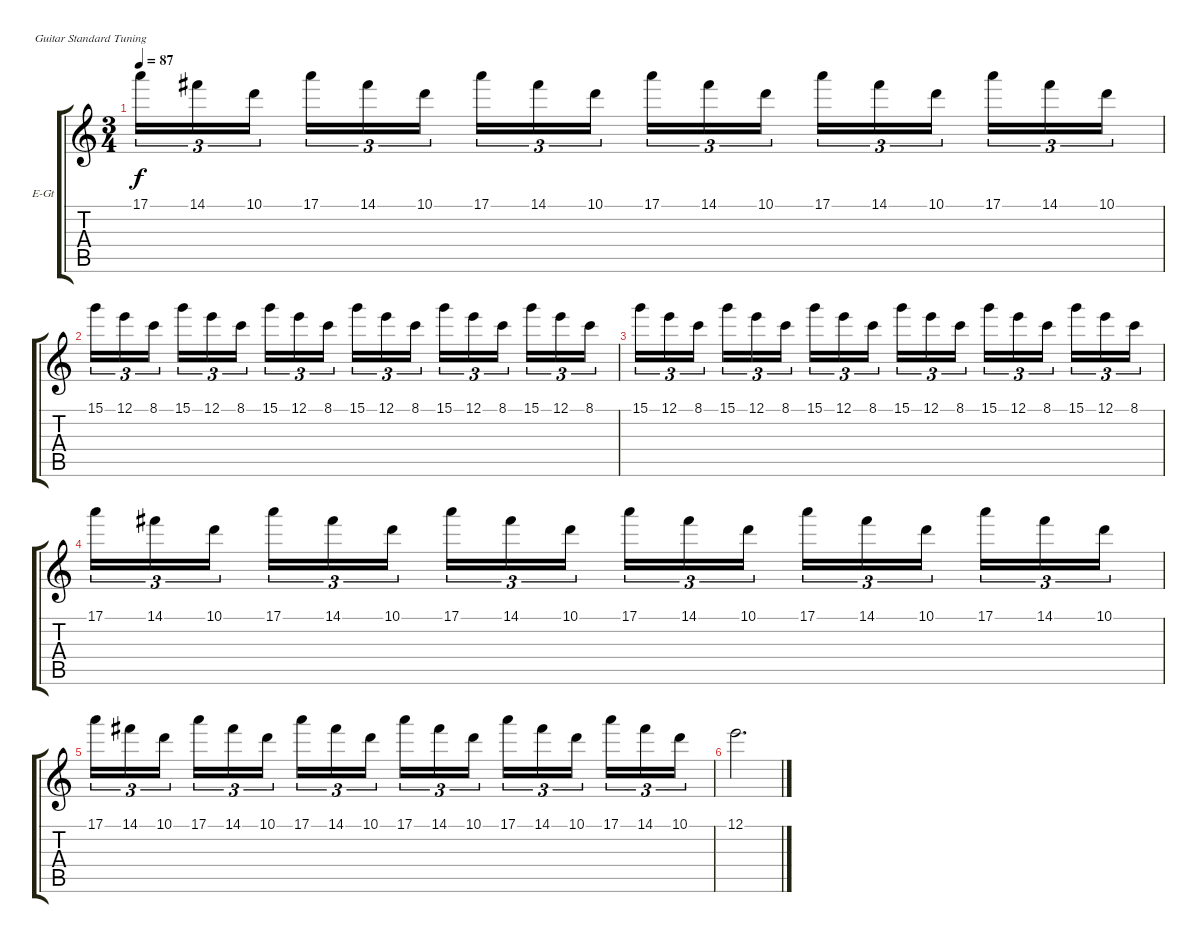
\bracketExtendMode groupsimilarinstruments
\firstSystemTrackNameOrientation horizontal
\otherSystemsTrackNameOrientation horizontal
\track ("solo" "E-Gt") {instrument distortionguitar}
\staff {score tabs}
\tuning (E4 B3 G3 D3 A2 E2)
\ts (3 4)
\tempo 87
\clef g2
\ks c
17.1.16{tu (3 2) dy f} 14.1.16{tu (3 2)} 10.1.16{tu (3 2)} 17.1.16{tu (3 2)} 14.1.16{tu (3 2)} 10.1.16{tu (3 2)} 17.1.16{tu (3 2)} 14.1.16{tu (3 2)} 10.1.16{tu (3 2)} 17.1.16{tu (3 2)} 14.1.16{tu (3 2)} 10.1.16{tu (3 2)} 17.1.16{tu (3 2)} 14.1.16{tu (3 2)} 10.1.16{tu (3 2)} 17.1.16{tu (3 2)} 14.1.16{tu (3 2)} 10.1.16{tu (3 2)} |
15.1.16{tu (3 2)} 12.1.16{tu (3 2)} 8.1.16{tu (3 2)} 15.1.16{tu (3 2)} 12.1.16{tu (3 2)} 8.1.16{tu (3 2)} 15.1.16{tu (3 2)} 12.1.16{tu (3 2)} 8.1.16{tu (3 2)} 15.1.16{tu (3 2)} 12.1.16{tu (3 2)} 8.1.16{tu (3 2)} 15.1.16{tu (3 2)} 12.1.16{tu (3 2)} 8.1.16{tu (3 2)} 15.1.16{tu (3 2)} 12.1.16{tu (3 2)} 8.1.16{tu (3 2)} |
15.1.16{tu (3 2)} 12.1.16{tu (3 2)} 8.1.16{tu (3 2)} 15.1.16{tu (3 2)} 12.1.16{tu (3 2)} 8.1.16{tu (3 2)} 15.1.16{tu (3 2)} 12.1.16{tu (3 2)} 8.1.16{tu (3 2)} 15.1.16{tu (3 2)} 12.1.16{tu (3 2)} 8.1.16{tu (3 2)} 15.1.16{tu (3 2)} 12.1.16{tu (3 2)} 8.1.16{tu (3 2)} 15.1.16{tu (3 2)} 12.1.16{tu (3 2)} 8.1.16{tu (3 2)} |
17.1.16{tu (3 2)} 14.1.16{tu (3 2)} 10.1.16{tu (3 2)} 17.1.16{tu (3 2)} 14.1.16{tu (3 2)} 10.1.16{tu (3 2)} 17.1.16{tu (3 2)} 14.1.16{tu (3 2)} 10.1.16{tu (3 2)} 17.1.16{tu (3 2)} 14.1.16{tu (3 2)} 10.1.16{tu (3 2)} 17.1.16{tu (3 2)} 14.1.16{tu (3 2)} 10.1.16{tu (3 2)} 17.1.16{tu (3 2)} 14.1.16{tu (3 2)} 10.1.16{tu (3 2)} |
17.1.16{tu (3 2)} 14.1.16{tu (3 2)} 10.1.16{tu (3 2)} 17.1.16{tu (3 2)} 14.1.16{tu (3 2)} 10.1.16{tu (3 2)} 17.1.16{tu (3 2)} 14.1.16{tu (3 2)} 10.1.16{tu (3 2)} 17.1.16{tu (3 2)} 14.1.16{tu (3 2)} 10.1.16{tu (3 2)} 17.1.16{tu (3 2)} 14.1.16{tu (3 2)} 10.1.16{tu (3 2)} 17.1.16{tu (3 2)} 14.1.16{tu (3 2)} 10.1.16{tu (3 2)} |
12.1.2{d}
